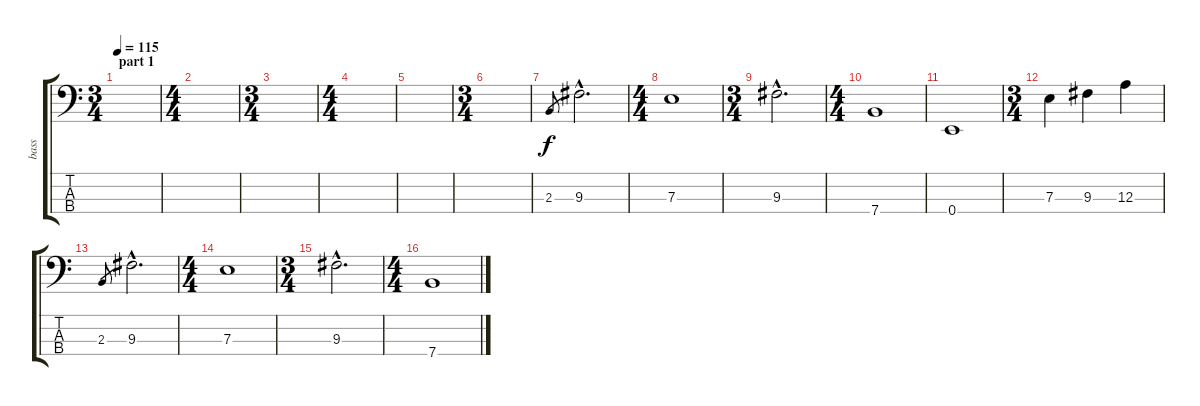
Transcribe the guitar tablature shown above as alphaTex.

\track ("bass" "bass") {instrument electricbassfinger}
\staff {score tabs}
\tuning (G2 D2 A1 E1) {hide}
\ts (3 4)
\section ("" "part 1")
\tempo 115
\clef f4
\ks c
|
\ts (4 4)
|
\ts (3 4)
|
\ts (4 4)
|
|
\ts (3 4)
|
2.3.8{gr} 9.3{hac}.2{d} |
\ts (4 4)
7.3.1 |
\ts (3 4)
9.3{hac}.2{d} |
\ts (4 4)
7.4.1 |
0.4.1 |
\ts (3 4)
7.3.4 9.3.4 12.3.4 |
2.3.8{gr} 9.3{hac}.2{d} |
\ts (4 4)
7.3.1 |
\ts (3 4)
9.3{hac}.2{d} |
\ts (4 4)
7.4.1
